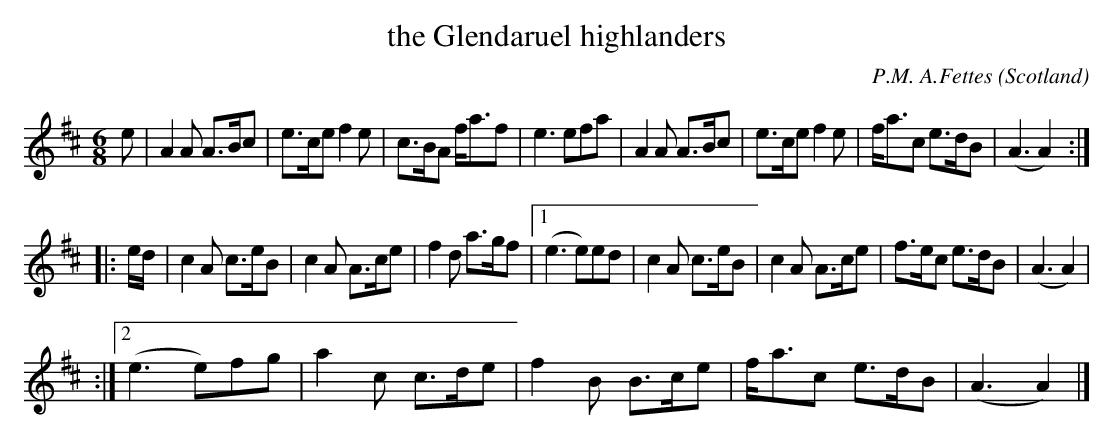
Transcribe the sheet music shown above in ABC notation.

X:1
T:the Glendaruel highlanders
C:P.M. A.Fettes
M:6/8
O:Scotland
K:A mixolydian
e|\
A2A A>Bc|e>ce f2e|c>BA f<af|e3 efa|\
A2A A>Bc|e>ce f2e|f<ac e>dB|(A3 A2)::
e/d/|\
c2A c>eB|c2A A>ce|f2d a>gf\
|1  (e3 e)ed|c2A c>eB|c2A A>ce|f>ec e>dB|(A3A2)|
:|2 (e3 e)fg|a2c c>de|f2B B>ce|f<ac e>dB|(A3 A2)|]
